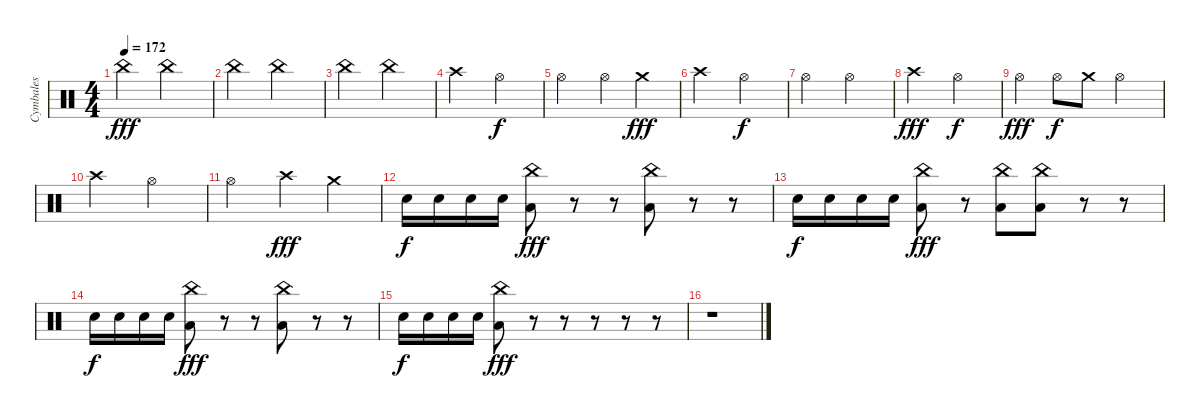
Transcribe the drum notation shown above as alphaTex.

\track ("Cymbales" "Cymbales") {instrument percussion}
\staff {score}
\articulation defaults
\ts (4 4)
\tempo 172
\clef neutral
\ks c "China (hit)".2{dy fff} "China (hit)".2
|
"China (hit)".2 "China (hit)".2 |
"China (hit)".2 "China (hit)".2 |
"Crash high (hit)".2 "Hi-Hat (open)".2{dy f} |
"Hi-Hat (open)".2 "Hi-Hat (open)".4 "Crash medium (hit)".4{dy fff} |
"Crash high (hit)".2 "Hi-Hat (open)".2{dy f} |
"Hi-Hat (open)".2 "Hi-Hat (open)".2 |
"Crash high (hit)".2{dy fff} "Hi-Hat (open)".2{dy f} |
"Hi-Hat (open)".4{dy fff} "Hi-Hat (open)".8{dy f} "Crash medium (hit)".8 "Hi-Hat (open)".2 |
"Crash high (hit)".2 "Hi-Hat (open)".2 |
"Hi-Hat (open)".2 "Crash high (hit)".4{dy fff} "Crash medium (hit)".4 |
"Snare (hit)".16{dy f} "Snare (hit)".16 "Snare (hit)".16 "Snare (hit)".16 ("Low Floor Tom (hit)" "China (hit)").8{dy fff} r.8 r.8 ("Low Floor Tom (hit)" "China (hit)").8 r.8 r.8 |
"Snare (hit)".16{dy f} "Snare (hit)".16 "Snare (hit)".16 "Snare (hit)".16 ("Low Floor Tom (hit)" "China (hit)").8{dy fff} r.8 ("Low Floor Tom (hit)" "China (hit)").8 ("Low Floor Tom (hit)" "China (hit)").8 r.8 r.8 |
"Snare (hit)".16{dy f} "Snare (hit)".16 "Snare (hit)".16 "Snare (hit)".16 ("Low Floor Tom (hit)" "China (hit)").8{dy fff} r.8 r.8 ("Low Floor Tom (hit)" "China (hit)").8 r.8 r.8 |
"Snare (hit)".16{dy f} "Snare (hit)".16 "Snare (hit)".16 "Snare (hit)".16 ("Low Floor Tom (hit)" "China (hit)").8{dy fff} r.8 r.8 r.8 r.8 r.8 |
r.1
